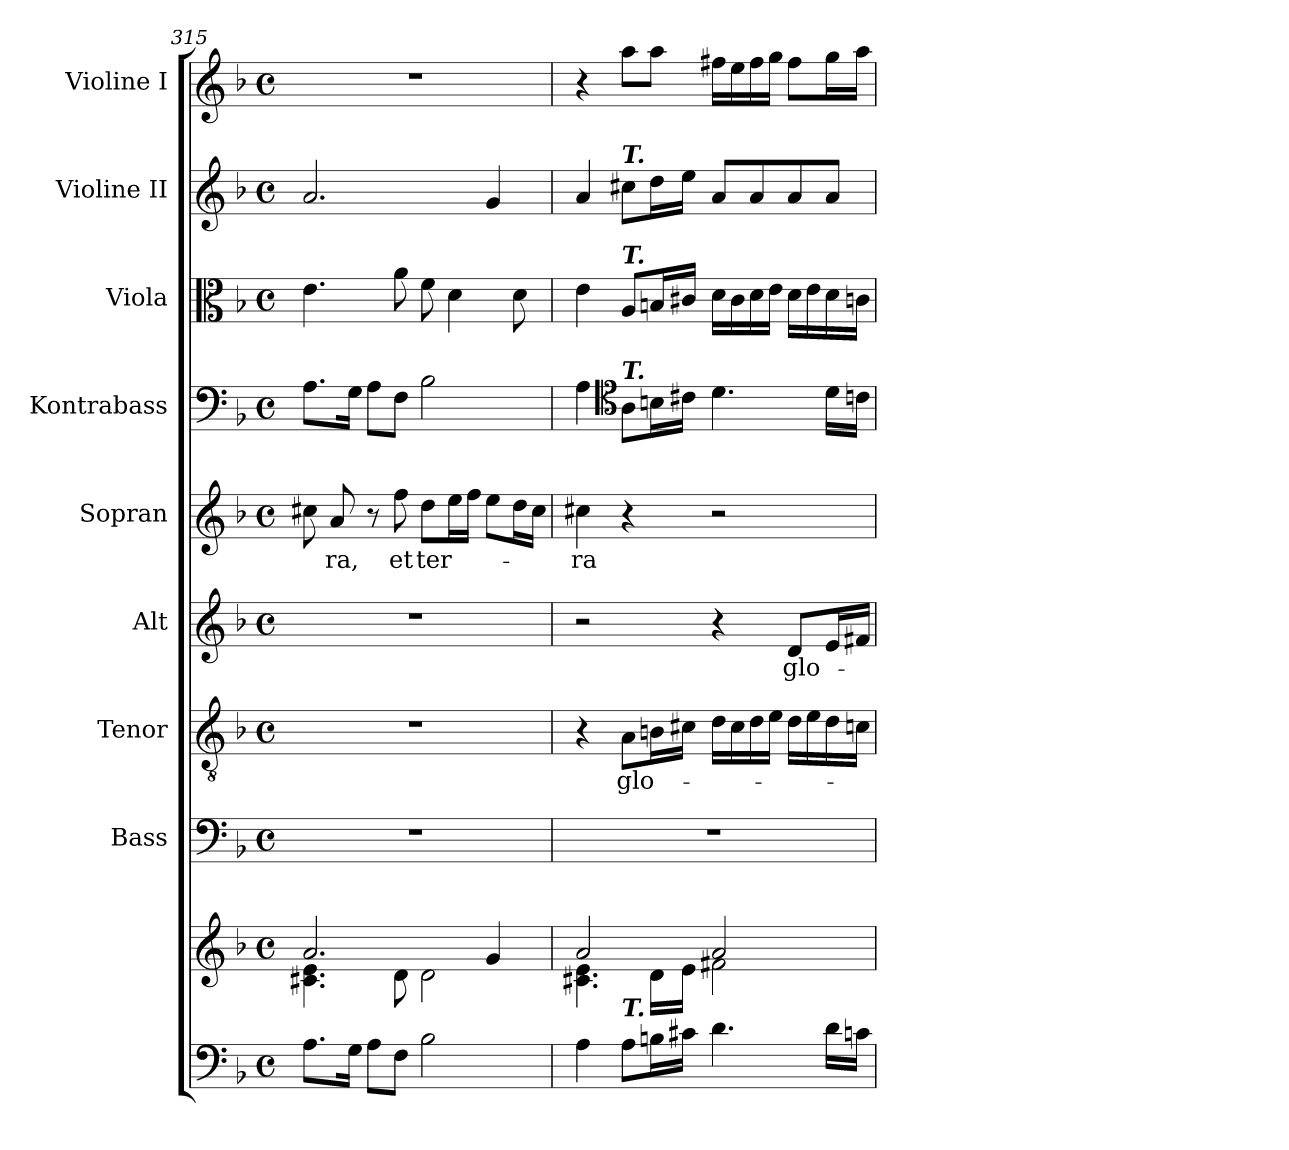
**kern	**kern	**kern	**kern	**text	**kern	**text	**kern	**text	**kern	**kern	**kern	**kern
*part9	*part9	*part8	*part7	*part7	*part6	*part6	*part5	*part5	*part4	*part3	*part2	*part1
*staff10	*staff9	*staff8	*staff7	*staff7	*staff6	*staff6	*staff5	*staff5	*staff4	*staff3	*staff2	*staff1
*	*	*I"Bass	*I"Tenor	*	*I"Alt	*	*I"Sopran	*	*I"Kontrabass	*I"Viola	*I"Violine II	*I"Violine I
*	*	*I'B.	*I'T.	*	*I'A.	*	*I'S.	*	*I'Kb.	*I'Vla.	*I'Vl. II	*I'Vl. I
*clefF4	*clefG2	*clefF4	*clefGv2	*	*clefG2	*	*clefG2	*	*clefF4	*clefC3	*clefG2	*clefG2
*	*	*	*	*	*	*	*	*	*ITrd7c12	*	*	*
*k[b-]	*k[b-]	*k[b-]	*k[b-]	*	*k[b-]	*	*k[b-]	*	*k[b-]	*k[b-]	*k[b-]	*k[b-]
*F:	*F:	*F:	*F:	*	*F:	*	*F:	*	*F:	*F:	*F:	*F:
*M4/4	*M4/4	*M4/4	*M4/4	*	*M4/4	*	*M4/4	*	*M4/4	*M4/4	*M4/4	*M4/4
*met(c)	*met(c)	*met(c)	*met(c)	*	*met(c)	*	*met(c)	*	*met(c)	*met(c)	*met(c)	*met(c)
=315	=315	=315	=315	=315	=315	=315	=315	=315	=315	=315	=315	=315
*	*^	*	*	*	*	*	*	*	*	*	*	*
8.A\L	2.a/	4.c#X\ 4.e\	1r	1r	.	1r	.	8cc#X\	.	8.AA\L	4.e\	2.a/	1r
!	!	!	!	!	!	!	!	!	!LO:LY:b	!	!	!	!
.	.	.	.	.	.	.	.	8a/	-ra,	.	.	.	.
16G\Jk	.	.	.	.	.	.	.	.	.	16GG\Jk	.	.	.
8A\L	.	.	.	.	.	.	.	8r	.	8AA\L	.	.	.
!	!	!	!	!	!	!	!	!	!LO:LY:b	!	!	!	!
8F\J	.	8d\	.	.	.	.	.	8ff\	et	8FF\J	8a\	.	.
!	!	!	!	!	!	!	!	!	!LO:LY:b	!	!	!	!
2B-\	.	2d\	.	.	.	.	.	8dd\L	ter-	2BB-\	8f\	.	.
.	.	.	.	.	.	.	.	16ee\L	.	.	4d\	.	.
.	.	.	.	.	.	.	.	16ff\JJ	.	.	.	.	.
.	4g/	.	.	.	.	.	.	8ee\L	.	.	.	4g/	.
.	.	.	.	.	.	.	.	16dd\L	.	.	8d\	.	.
.	.	.	.	.	.	.	.	16cc#\JJ	.	.	.	.	.
=316	=316	=316	=316	=316	=316	=316	=316	=316	=316	=316	=316	=316	=316
!	!	!	!	!	!	!	!	!	!LO:LY:b	!	!	!	!
4A\	2a/	4.c#X\ 4.e\	1r	4r	.	2r	.	4cc#X\	-ra	4AA\	4e\	4a/	4r
*	*	*	*	*	*	*	*	*	*	*clefC4	*	*	*
!	!	!	!	!	!	!	!	!	!	!	!	!LO:TX:a:Bi:t=T.	!
!	!	!	!	!	!	!	!	!	!	!	!LO:TX:a:Bi:t=T.	!	!
!	!	!	!	!	!	!	!	!	!	!LO:TX:a:Bi:t=T.	!	!	!
!LO:TX:a:Bi:t=T.	!	!	!	!	!	!	!	!	!	!	!	!	!
!	!	!	!	!	!LO:LY:b	!	!	!	!	!	!	!	!
8A\L	.	.	.	8A\L	glo-	.	.	4r	.	8AA\L	8A/L	8cc#X\L	8aa\L
16Bn\L	.	16d\LL	.	16Bn\L	.	.	.	.	.	16BBn\L	16Bn/L	16dd\L	8aa\J
16c#X\JJ	.	16e\JJ	.	16c#X\JJ	.	.	.	.	.	16C#X\JJ	16c#X/JJ	16ee\JJ	.
4.d\	2a/	2f#X\	.	16d\LL	.	4r	.	2r	.	4.D\	16d\LL	8a/L	16ff#X\LL
.	.	.	.	16c#\	.	.	.	.	.	.	16c#\	.	16ee\
.	.	.	.	16d\	.	.	.	.	.	.	16d\	8a/	16ff#\
.	.	.	.	16e\JJ	.	.	.	.	.	.	16e\JJ	.	16gg\JJ
!	!	!	!	!	!	!	!LO:LY:b	!	!	!	!	!	!
.	.	.	.	16d\LL	.	8d/L	glo-	.	.	.	16d\LL	8a/	8ff#\L
.	.	.	.	16e\	.	.	.	.	.	.	16e\	.	.
16d\LL	.	.	.	16d\	.	16e/L	.	.	.	16D\LL	16d\	8a/J	16gg\L
16cn\JJ	.	.	.	16cn\JJ	.	16f#X/JJ	.	.	.	16Cn\JJ	16cn\JJ	.	16aa\JJ
*	*v	*v	*	*	*	*	*	*	*	*	*	*	*
=	=	=	=	=	=	=	=	=	=	=	=	=
*-	*-	*-	*-	*-	*-	*-	*-	*-	*-	*-	*-	*-
